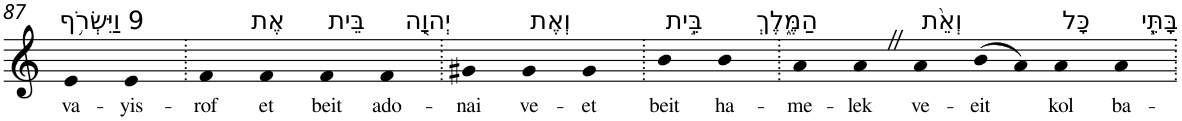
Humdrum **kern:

**kern	**text
*part1	*part1
*staff1	*staff1
*I"Piano	*
*I'Pno	*
!!LO:PB:g=z
*clefG2	*
*k[]	*
=87	=87
!LO:TX:a:t=9 וַיִּשְׂרֹ֥ף	!
!	!LO:LY:b
4e	va-
!	!LO:LY:b
4e	-yis-
=88.	=88.
!	!LO:LY:b
4f	-rof
!LO:TX:a:t=אֶת	!
!	!LO:LY:b
4f	et
!LO:TX:a:t=בֵּית	!
!	!LO:LY:b
4f	beit
!LO:TX:a:t=יְהוָ֖ה	!
!	!LO:LY:b
4f	ado-
=89.	=89.
!	!LO:LY:b
4g#X	-nai
!LO:TX:a:t=וְאֶת	!
!	!LO:LY:b
4g#	ve-
!	!LO:LY:b
4g#	-et
=90.	=90.
!LO:TX:a:t=בֵּ֣ית	!
!	!LO:LY:b
4b	beit
!LO:TX:a:t=הַמֶּ֑לֶךְ	!
!	!LO:LY:b
4b	ha-
=91.	=91.
!	!LO:LY:b
4a	-me-
!	!LO:LY:b
4aZ	-lek
!LO:TX:a:t=וְאֵ֨ת	!
!	!LO:LY:b
4a	ve-
!	!LO:LY:b
(>8b	-eit
8a)	.
!LO:TX:a:t=כָּל	!
!	!LO:LY:b
4a	kol
!LO:TX:a:t=בָּתֵּ֧י	!
!	!LO:LY:b
4a	ba-
=.	=.
*-	*-
